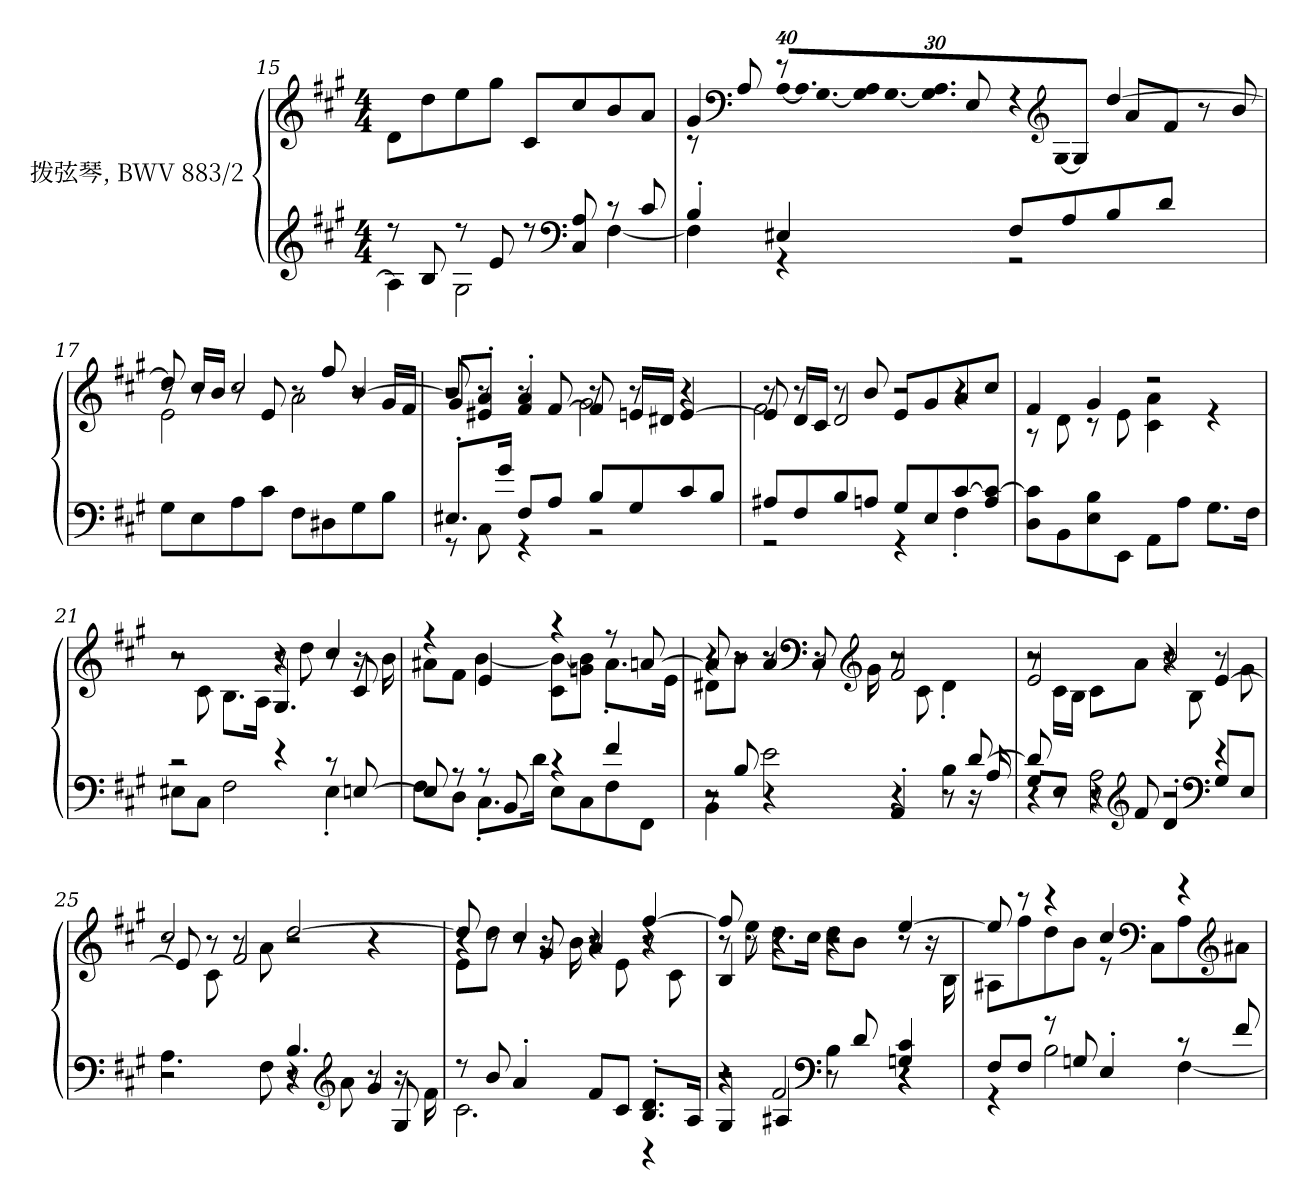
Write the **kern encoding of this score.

**kern	**kern
*part1	*part1
*staff2	*staff1
*I"拨弦琴, BWV 883/2	*
*clefG2	*clefG2
*k[f#c#g#]	*k[f#c#g#]
*M4/4	*M4/4
=15	=15
*^	*
8r	4A\]	8d\L
8B/	.	8dd\
8r	2G#\	8ee\
8e/	.	8gg#\J
8r	.	8c#/L
*clefF4	*	*
8C#/ 8A/	.	8cc#/
8r	[4F#\	8b/
8c#/	.	8a/J
!!LO:LB:g=z
=16	=16	=16
*	*	*^
4B'/	4F#\]	4g#/	8r
*	*	*clefF4	*
.	.	.	8A/
*	*	*	*Xbrackettup
!	!	!	!LO:N:vis=32
4E#X/	4r	8r	[640%23A/LLL
!	!	!	!LO:N:vis=256.
.	.	.	1920%17A/LL]
!	!	!	!LO:N:vis=256.
.	.	.	[1920%17G#/J
!	!	!	!LO:N:vis=256%9
.	.	.	960%17G#/] 960%17A/
!	!	!	!LO:N:vis=256.
.	.	.	[1920%17G#/K
!	!	!	!LO:N:vis=32.
.	.	.	640%17G#/] 640%17A/
.	.	.	1920ryy
*	*	*clefG2	*
!	!	!	!LO:N:vis=256%9
.	.	.	[960%17G#/JJJ
.	.	8cc#/	8G#/J]
8F#/L	2r	4r	8a/L
8A/	.	.	8f#/J
8B/	.	[4dd/	8r
8d/J	.	.	8b/
*v	*v	*	*
=17	=17	=17
*	*	*^
8G#\L	8dd/]	2e\	8r
8E\	8r	.	16cc#/LL
.	.	.	16b/JJ
8A\	2cc#/	.	8r
8c#\J	.	.	8e/
8F#\L	.	2a\	8r
8D#X\	.	.	8ff#/
8G#\	[4b/	.	8r
8B\J	.	.	16g#/LL
.	.	.	16f#/JJ
!!LO:LB:g=z	!!	!!
=18	=18	=18	=18
*^	*	*	*
8.E#X'/L	8r	8b/]	2r	8g#/L
.	8C#\	8r	.	8e#X/' 8a/'J
16g#/Jk	.	.	.	.
8F#/L	4r	8r	.	4f#/' 4a/'
8A/J	.	[8f#/	.	.
8B/L	2r	8f#/]	2g#\	8r
8G#/	.	8r	.	16en/LL
.	.	.	.	16d#X/JJ
8c#/	.	[4e/	.	4r
8B/J	.	.	.	.
=19	=19	=19	=19	=19
8A#X/L	2r	8e/]	2f#\	8r
8F#/	.	8r	.	16d/LL
.	.	.	.	16c#/JJ
8B/	.	2d/	.	8r
8An/J	.	.	.	8b/
8G#/L	4r	.	2r	8e/L
8E/	.	.	.	8g#/
[8c#/	4F#'\	4r	.	8a/
8A/ 8c#/_J	.	.	.	8cc#/J
*v	*v	*	*	*
*	*	*v	*v
=20	=20	=20
8D\ 8c#\]L	4f#/	8r
8BB\	.	8d\
8E\ 8B\	4g#/	8r
8EE\J	.	8e\
8AA\L	2r	4c#\ 4a\
8A\J	.	.
8.G#\L	.	4r
16F#\Jk	.	.
!!LO:LB:g=z
=21	=21	=21
*^	*	*^
2r	8E#X\L	2r	8r	2r
.	8C#\J	.	8c#\	.
.	2F#\	.	8.B\L	.
.	.	.	16A\Jk	.
4r	.	4r	8r	4.G#/
.	.	.	8dd\	.
8r	4E#'\	4cc#/	8r	.
[8En/	.	.	16r	8c#/
.	.	.	16b\	.
*	*	*	*v	*v
=22	=22	=22	=22
8E/]	8F#\L	4r	8a#X\L
8r	8D\J	.	8f#\J
8r	8.C#'\L	4e/	[4b\
8BB/	.	.	.
.	16d\Jk	.	.
4r	8E\L	4r	8c#\ 8b\_L
.	8C#\	.	8gn\ 8b\]J
4f#/	8F#\	8r	8.a#'\L
.	8FF#\J	[8an/	.
.	.	.	16e\Jk
!!LO:PB:g=z
=23	=23	=23	=23
*	*^	*	*^
2r	4BB\	8r	8a/]	8d#X\L	4r
.	.	8B/	8r	8b\J	.
.	2e\	4r	4a/	8r	8r
*	*	*	*clefF4	*	*
.	.	.	.	16r	8C#/
*	*	*	*clefG2	*	*
.	.	.	.	16g#\	.
4r	.	4AA'/	2f#/	8r	2r
.	.	.	.	8c#\	.
8r	4B\	8r	.	4d#'\	.
[8d/	.	16r	.	.	.
.	.	16A/	.	.	.
=24	=24	=24	=24	=24	=24
8d/]	4r	8G#/L	2e/	8r	2r
8r	.	8E/J	.	16c#\LL	.
.	.	.	.	16B\JJ	.
4r	2A\	8r	.	8c#\L	.
*clefG2	*	*	*	*	*
.	.	8f#/	.	8a\J	.
2r	.	4d'/	2b/	8r	4r
.	.	.	.	8B\	.
*clefF4	*	*	*	*	*
.	4r	8G#/L	.	8r	[4e/
.	.	8E/J	.	8g#\	.
=25	=25	=25	=25	=25	=25
2r	4.A\	2r	2cc#/	8r	8e/]
.	.	.	.	8c#\	8r
.	.	.	.	8r	2f#/
.	8F#\	.	.	8a\	.
4r	8r	4.B/	[2dd/	2r	.
*clefG2	*	*	*	*	*
.	8a\	.	.	.	.
4g#/	8r	.	.	.	4r
.	16r	8G#/	.	.	.
.	16f#\	.	.	.	.
*	*v	*v	*	*	*
!!LO:LB:g=z	!!	!!
=26	=26	=26	=26	=26
8r	2.c#\	8dd/]	8e\L	4r
8b/	.	8r	8dd\J	.
4a'/	.	4cc#/	8r	8r
.	.	.	16r	8g#/
.	.	.	16b\	.
8f#/L	.	4r	8r	4a/
8c#/J	.	.	8e\	.
8.B/' 8.d/'L	4r	[4ff#/	8r	4r
.	.	.	8c#\	.
16A/Jk	.	.	.	.
=27	=27	=27	=27	=27
*	*^	*	*	*
4r	2r	4G#/	8ff#/]	8r	4B/
.	.	.	8r	8ee\	.
2f#/	.	4A#X/	4r	8.dd\L	4r
.	.	.	.	16cc#\Jk	.
*clefF4	*	*	*	*	*
.	4B\	8r	4r	8dd\L	2r
.	.	8d/	.	8b\J	.
4r	4r	4Gn/ 4c#/	[4ee/	8r	.
.	.	.	.	16r	.
.	.	.	.	16B\	.
*	*v	*v	*	*	*
*	*	*	*v	*v
=28	=28	=28	=28
8F#/L	4r	8ee/]	8A#X\L
8F#/J	.	8r	8ff#\
8r	2B\	4r	8dd\
8Gn/	.	.	8b\J
4E'/	.	4cc#/	8r
*	*	*clefF4	*
.	.	.	8C#\L
8r	[4F#\	4r	8A#\
*	*	*clefG2	*
8f#/	.	.	8a#X\J
*v	*v	*	*
*	*v	*v
=	=
*-	*-
